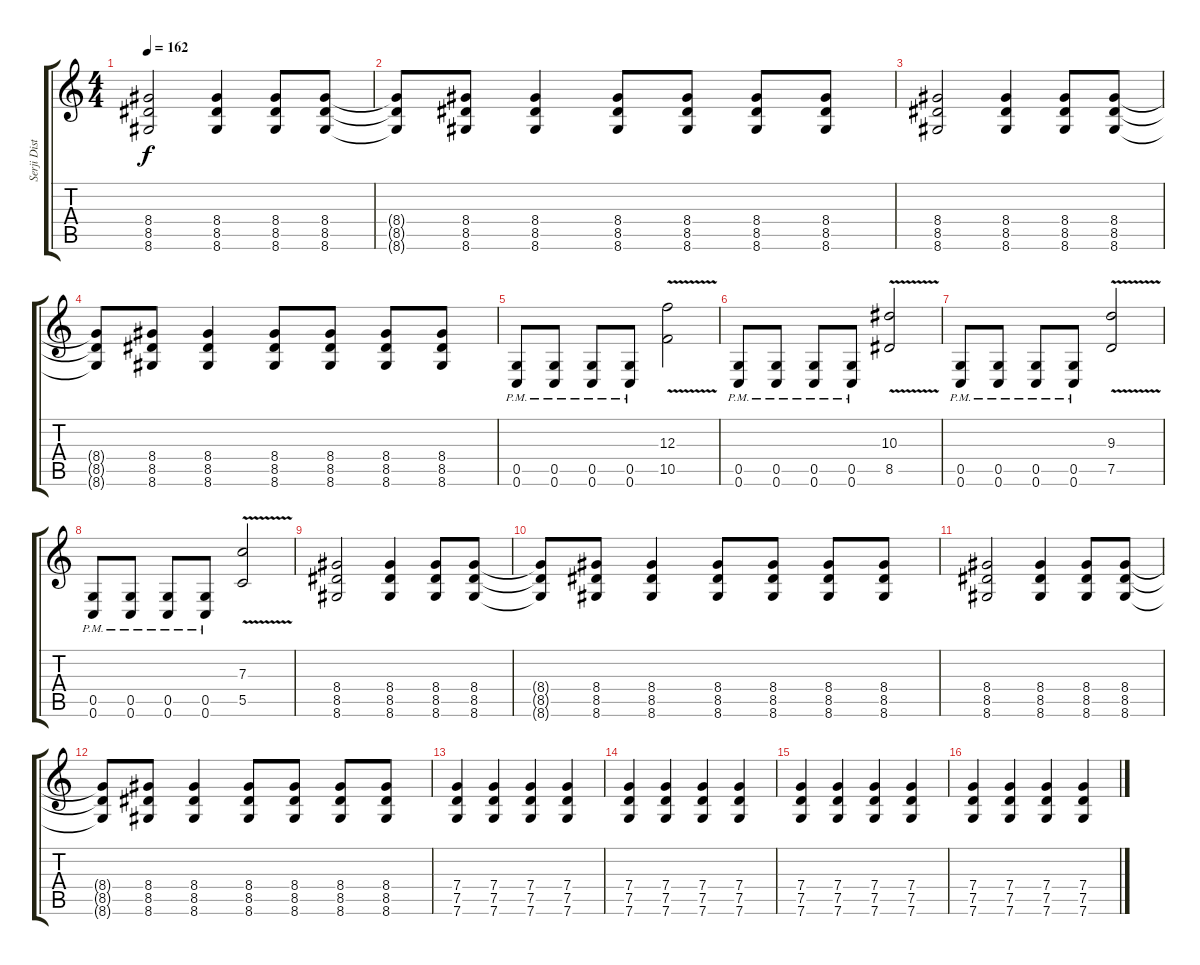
\track ("Serji Distortion " "Serji Dist") {instrument distortionguitar}
\staff {score tabs}
\tuning (D4 A3 F3 C3 G2 C2) {hide}
\ts (4 4)
\tempo 162
\clef g2
\ks c
(8.4 8.5 8.6).2{dy f} (8.4 8.5 8.6).4 (8.4 8.5 8.6).8 (8.4 8.5 8.6).8 |
(8.4{t} 8.5{t} 8.6{t}).8 (8.4 8.5 8.6).8 (8.4 8.5 8.6).4 (8.4 8.5 8.6).8 (8.4 8.5 8.6).8 (8.4 8.5 8.6).8 (8.4 8.5 8.6).8 |
(8.4 8.5 8.6).2 (8.4 8.5 8.6).4 (8.4 8.5 8.6).8 (8.4 8.5 8.6).8 |
(8.4{t} 8.5{t} 8.6{t}).8 (8.4 8.5 8.6).8 (8.4 8.5 8.6).4 (8.4 8.5 8.6).8 (8.4 8.5 8.6).8 (8.4 8.5 8.6).8 (8.4 8.5 8.6).8 |
(0.5{pm} 0.6{pm}).8 (0.5{pm} 0.6{pm}).8 (0.5{pm} 0.6{pm}).8 (0.5{pm} 0.6{pm}).8 (12.3{v} 10.5{v}).2 |
(0.5{pm} 0.6{pm}).8 (0.5{pm} 0.6{pm}).8 (0.5{pm} 0.6{pm}).8 (0.5{pm} 0.6{pm}).8 (10.3{v} 8.5{v}).2 |
(0.5{pm} 0.6{pm}).8 (0.5{pm} 0.6{pm}).8 (0.5{pm} 0.6{pm}).8 (0.5{pm} 0.6).8 (9.3{v} 7.5{v}).2 |
(0.5{pm} 0.6{pm}).8 (0.5{pm} 0.6{pm}).8 (0.5{pm} 0.6{pm}).8 (0.5{pm} 0.6{pm}).8 (7.3{v} 5.5{v}).2 |
(8.4 8.5 8.6).2 (8.4 8.5 8.6).4 (8.4 8.5 8.6).8 (8.4 8.5 8.6).8 |
(8.4{t} 8.5{t} 8.6{t}).8 (8.4 8.5 8.6).8 (8.4 8.5 8.6).4 (8.4 8.5 8.6).8 (8.4 8.5 8.6).8 (8.4 8.5 8.6).8 (8.4 8.5 8.6).8 |
(8.4 8.5 8.6).2 (8.4 8.5 8.6).4 (8.4 8.5 8.6).8 (8.4 8.5 8.6).8 |
(8.4{t} 8.5{t} 8.6{t}).8 (8.4 8.5 8.6).8 (8.4 8.5 8.6).4 (8.4 8.5 8.6).8 (8.4 8.5 8.6).8 (8.4 8.5 8.6).8 (8.4 8.5 8.6).8 |
(7.4 7.5 7.6).4 (7.4 7.5 7.6).4 (7.4 7.5 7.6).4 (7.4 7.5 7.6).4 |
(7.4 7.5 7.6).4 (7.4 7.5 7.6).4 (7.4 7.5 7.6).4 (7.4 7.5 7.6).4 |
(7.4 7.5 7.6).4 (7.4 7.5 7.6).4 (7.4 7.5 7.6).4 (7.4 7.5 7.6).4 |
(7.4 7.5 7.6).4 (7.4 7.5 7.6).4 (7.4 7.5 7.6).4 (7.4 7.5 7.6).4
